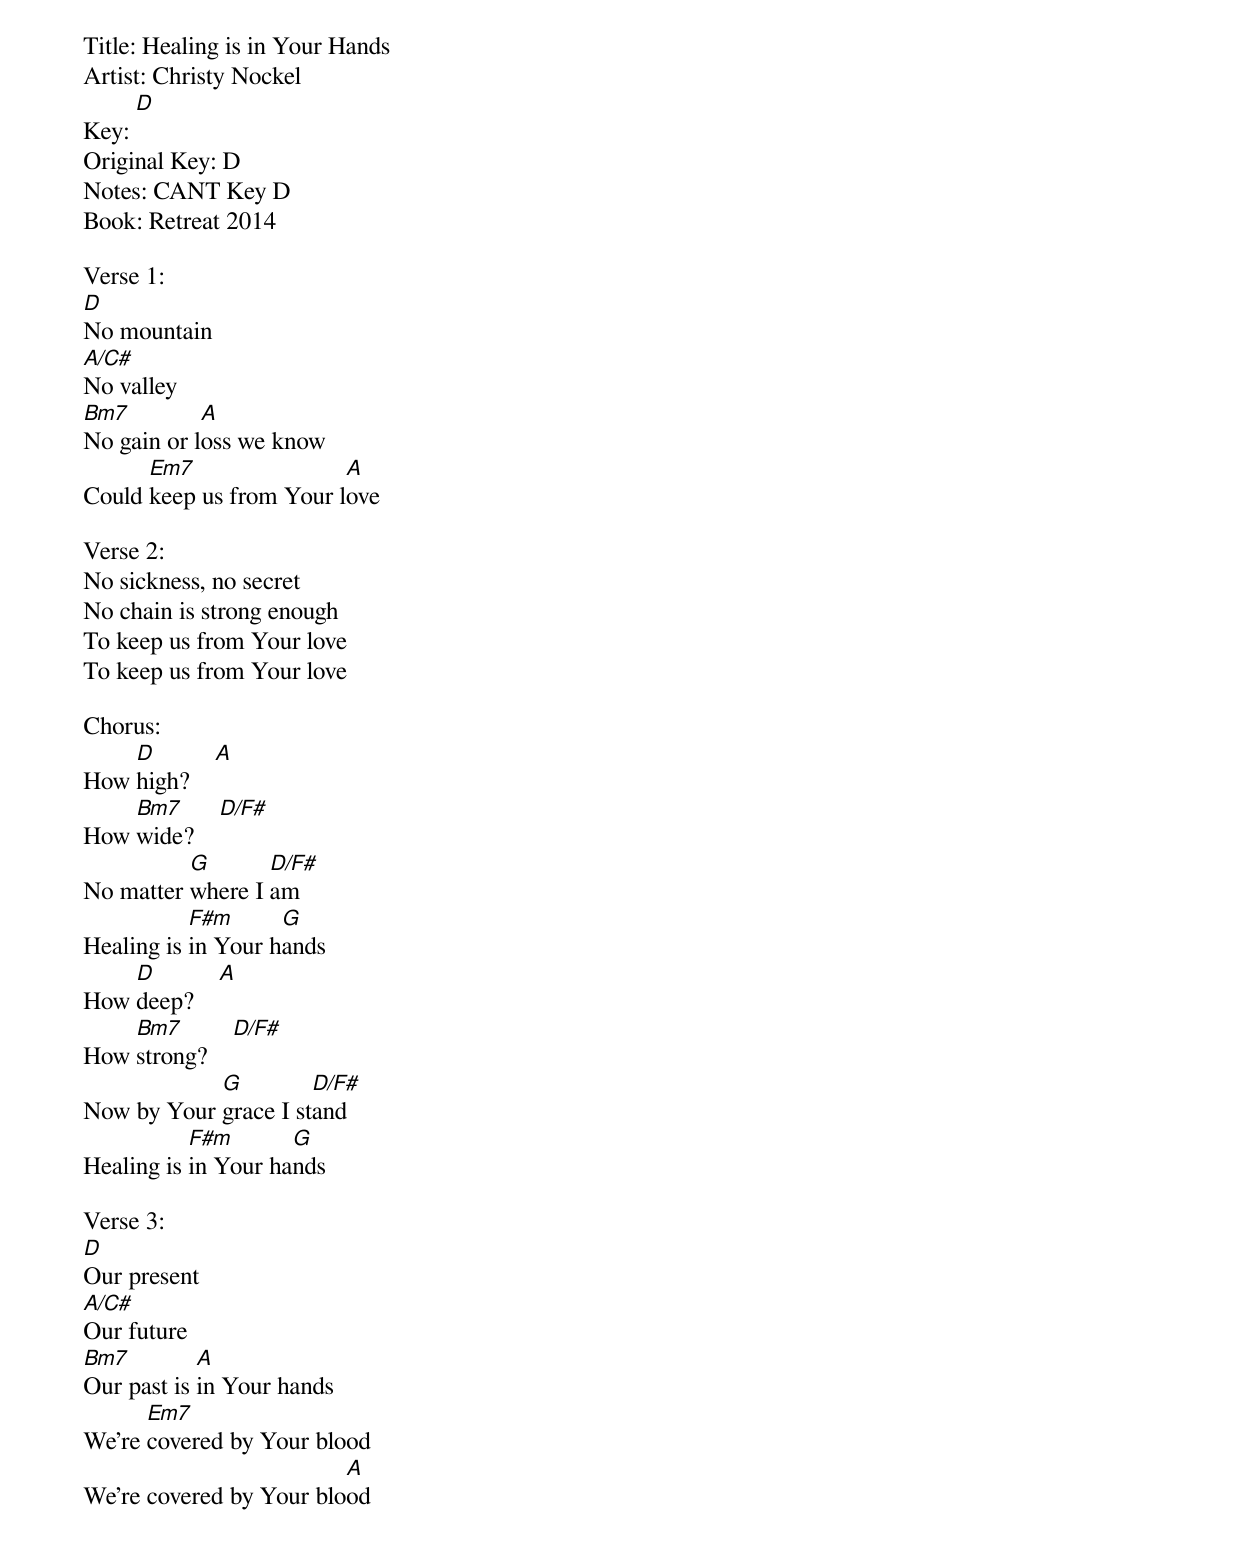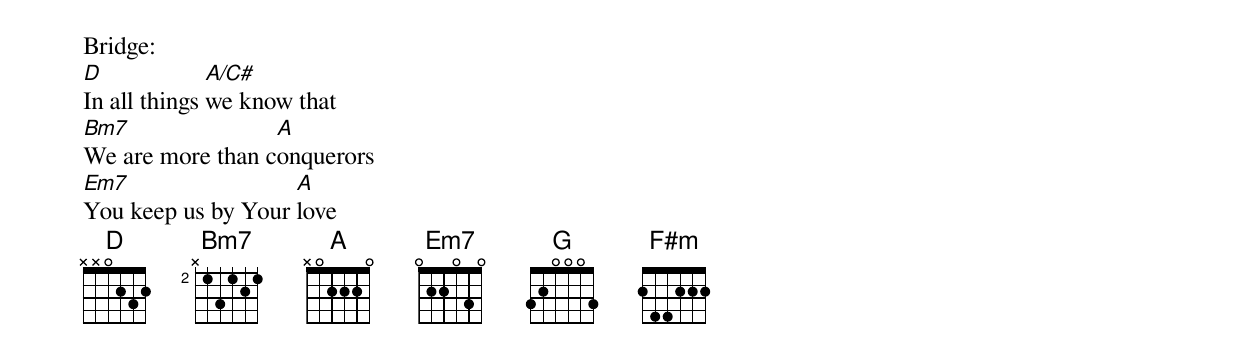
Title: Healing is in Your Hands
Artist: Christy Nockel
Key: [D]
Original Key: D
Notes: CANT Key D
Book: Retreat 2014

Verse 1:
[D]No mountain
[A/C#]No valley
[Bm7]No gain or l[A]oss we know
Could [Em7]keep us from Your l[A]ove

Verse 2:
No sickness, no secret
No chain is strong enough
To keep us from Your love
To keep us from Your love

Chorus:
How [D]high?    [A]
How [Bm7]wide?    [D/F#]
No matter [G]where I [D/F#]am
Healing is [F#m]in Your h[G]ands
How [D]deep?    [A]
How [Bm7]strong?    [D/F#]
Now by Your [G]grace I st[D/F#]and
Healing is [F#m]in Your ha[G]nds

Verse 3:
[D]Our present
[A/C#]Our future
[Bm7]Our past is [A]in Your hands
We're [Em7]covered by Your blood
We're covered by Your blo[A]od

Bridge:
[D]In all things [A/C#]we know that
[Bm7]We are more than c[A]onquerors
[Em7]You keep us by Your [A]love
